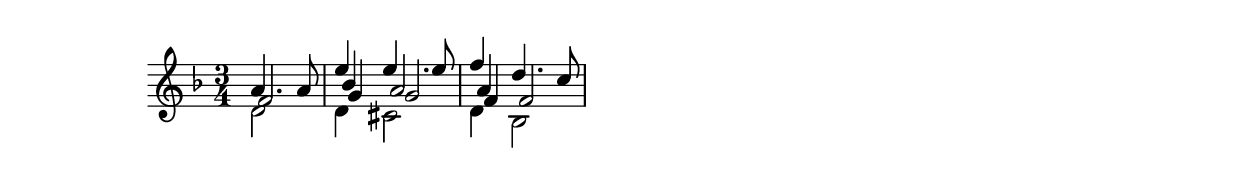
%% Do not edit this file; it is automatically
%% generated from LSR http://lsr.dsi.unimi.it
%% This file is in the public domain.
\version "2.13.20"

\header {
  lsrtags = "simultaneous-notes"

%% Translation of GIT committish: 0b55335aeca1de539bf1125b717e0c21bb6fa31b
 doctitlees = "Voces adicionales para evitar colisiones"
 texidoces = "
En ciertos casos de polifonía compleja, se necesitan voces adicionales
para evitar colisiones entre las notas.  Si se necesitan más de cuatro
voces paralelas, las voces adicionales se añaden definiendo una
variable que utiliza la función de Scheme @code{context-spec-music}.

"

%% Translation of GIT committish: 0a868be38a775ecb1ef935b079000cebbc64de40
  texidocde = "
Ein einigen Fällen von sehr komplexer polyphoner Musik sind zusätzliche
Stimmen notwendig, um Zusammestöße zwischen den Noten zu vermeiden.
Wenn mehr als vier parallele Stimmen benötigt werden, können zusätzliche
Stimmen definiert werden, indem eine Variable mit der Funktion
@code{context-spec-music} definiert wird.

"
  doctitlede = "Zusätzliche Stimmen um Zusammenstöße zu vermeiden"
%% Translation of GIT committish: 1baa2adf57c84e8d50e6907416eadb93e2e2eb5c
  texidocfr = "
Dans certains cas de musique polyphonie complexe, une voix
supplémentaire peut permettre d'éviter les risques de collision.
Lorsque quatre voix parallèles ne suffisent pas, la fonction Scheme
@code{context-spec-music} permet d'ajouter des d'autres voix.

"
  doctitlefr = "Ajout de voix pour éviter les collisions"


  texidoc = "
In some instances of complex polyphonic music, additional voices are
necessary to prevent collisions between notes.  If more than four
parallel voices are needed, additional voices can be added by defining
a variable using the Scheme function @code{context-spec-music}.

"
  doctitle = "Additional voices to avoid collisions"
} % begin verbatim

voiceFive = #(context-spec-music (make-voice-props-set 4) 'Voice)

\relative c'' {
  \time 3/4
  \key d \minor
  \partial 2
  <<
    {
      \voiceOne
      a4. a8
      e'4 e4. e8
      f4 d4. c8
    }
    \\
    {
      \voiceThree
      f,2
      bes4 a2
      a4 s2
    }
    \\
    {
      \voiceFive
      s2
      g4 g2
      f4 f2
    }
    \\
    \bar "||"{
      \voiceTwo
      d2
      d4 cis2
      d4 bes2
    }
  >>
}

